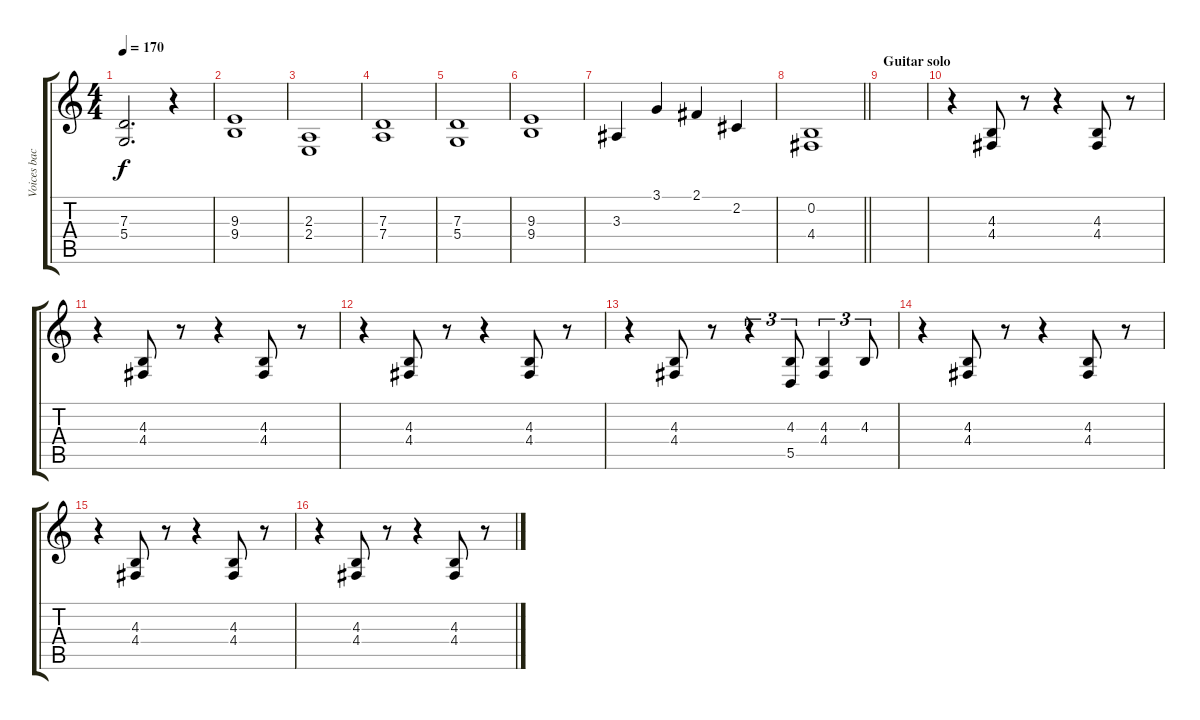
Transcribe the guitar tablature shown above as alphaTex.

\track ("Voices back" "Voices bac") {instrument tenorsax}
\staff {score tabs}
\tuning (E4 B3 G3 D3 A2 E2) {hide}
\ts (4 4)
\tempo 170
\clef g2
\ks c
(7.3 5.4).2{d dy f} r.4 |
(9.3 9.4).1{volume 10} |
(2.3 2.4).1 |
(7.3 7.4).1 |
(7.3 5.4).1 |
(9.3 9.4).1 |
3.3.4 3.1.4 2.1.4 2.2.4 |
\barLineRight lightlight
(0.2 4.4).1 |
\section ("" "Guitar solo")
|
r.4 (4.3 4.4).8 r.8 r.4 (4.3 4.4).8 r.8 |
r.4 (4.3 4.4).8 r.8 r.4 (4.3 4.4).8 r.8 |
r.4 (4.3 4.4).8 r.8 r.4 (4.3 4.4).8 r.8 |
r.4 (4.3 4.4).8 r.8 r.4{tu (3 2)} (4.3 5.5).8{tu (3 2)} (4.3 4.4).4{tu (3 2)} 4.3.8{tu (3 2)} |
r.4 (4.3 4.4).8 r.8 r.4 (4.3 4.4).8 r.8 |
r.4 (4.3 4.4).8 r.8 r.4 (4.3 4.4).8 r.8 |
r.4 (4.3 4.4).8 r.8 r.4 (4.3 4.4).8 r.8
